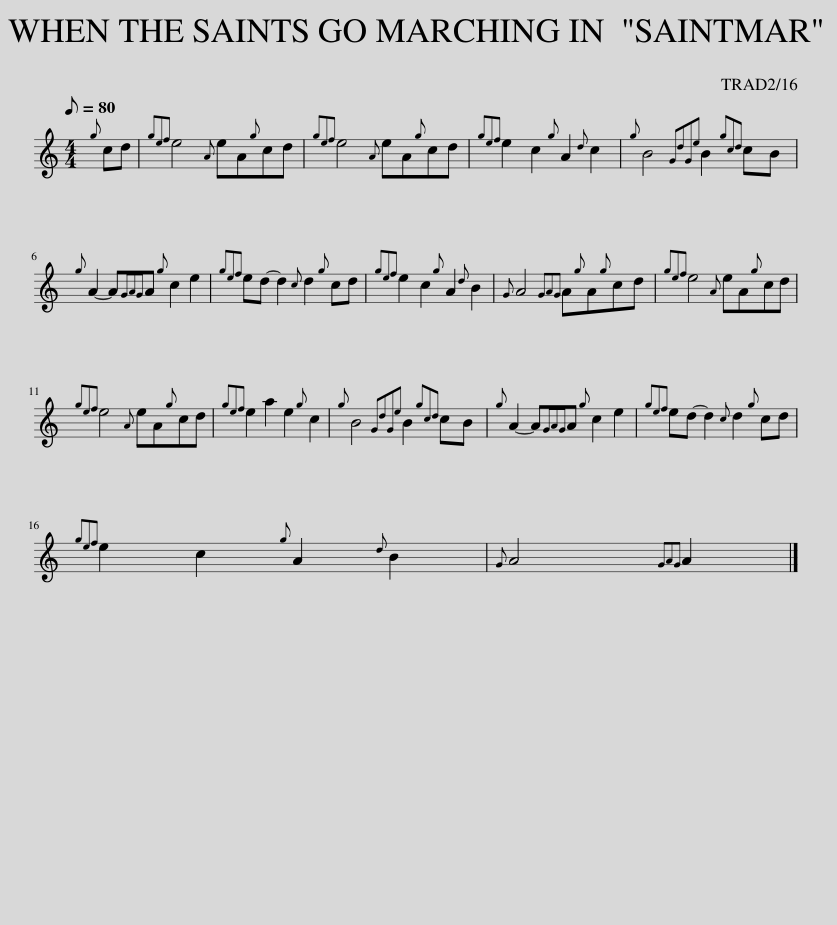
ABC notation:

X:1
L:1/8
Q:1/8=80
M:4/4
I:linebreak $
K:C
V:1 treble
V:1
{g} cd |{gef} e4{A} eA{g}cd |{gef} e4{A} eA{g}cd |{gef} e2 c2{g} A2{d} c2 |{g} B4{GdGe} B2{gcd} cB |$ %5
{g} A2- A{GAG}A{g} c2 e2 |{gef} ed- d2{c} d2{g} cd |{gef} e2 c2{g} A2{d} B2 |{G} A4{GAG} A{g}A{g}cd |{gef} e4{A} eA{g}cd |$ %10
{gef} e4{A} eA{g}cd |{gef} e2 a2 e2{g} c2 |{g} B4{GdGe} B2{gcd} cB |{g} A2- A{GAG}A{g} c2 e2 |{gef} ed- d2{c} d2{g} cd |$ %15
{gef} e2 c2{g} A2{d} B2 |{G} A4{GAG} A2 |] %17
